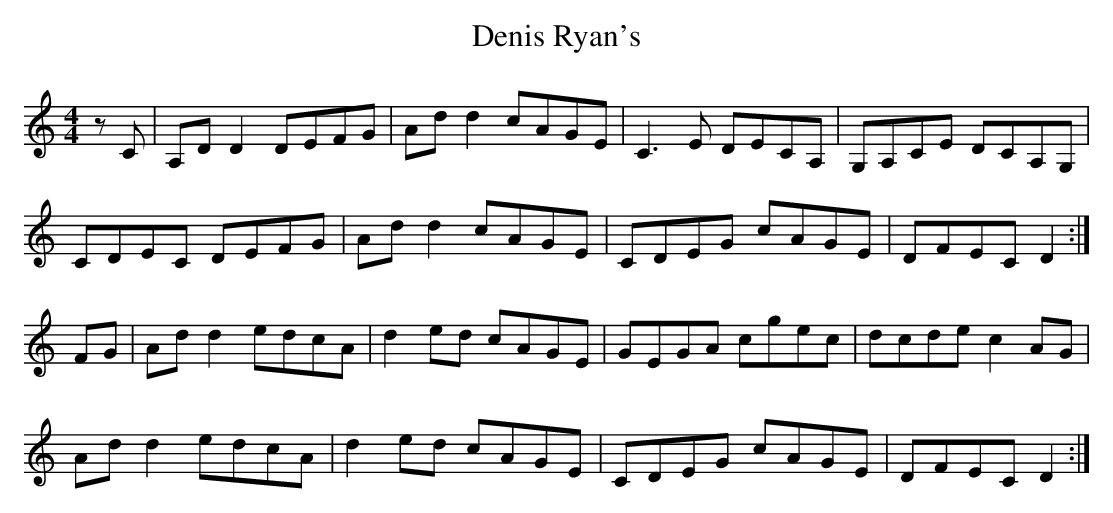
X:1
T: Denis Ryan's
L: 1/8
M: 4/4
K: Ddor
zC|A,D D2 DEFG|Ad d2 cAGE|C3E DECA,|G,A,CE DCA,G,|
CDEC DEFG|Ad d2 cAGE|CDEG cAGE|DFEC D2 :|
FG|Ad d2 edcA|d2 ed cAGE|GEGA cgec|dcde c2 AG|
Ad d2 edcA|d2 ed cAGE|CDEG cAGE|DFEC D2 :|
